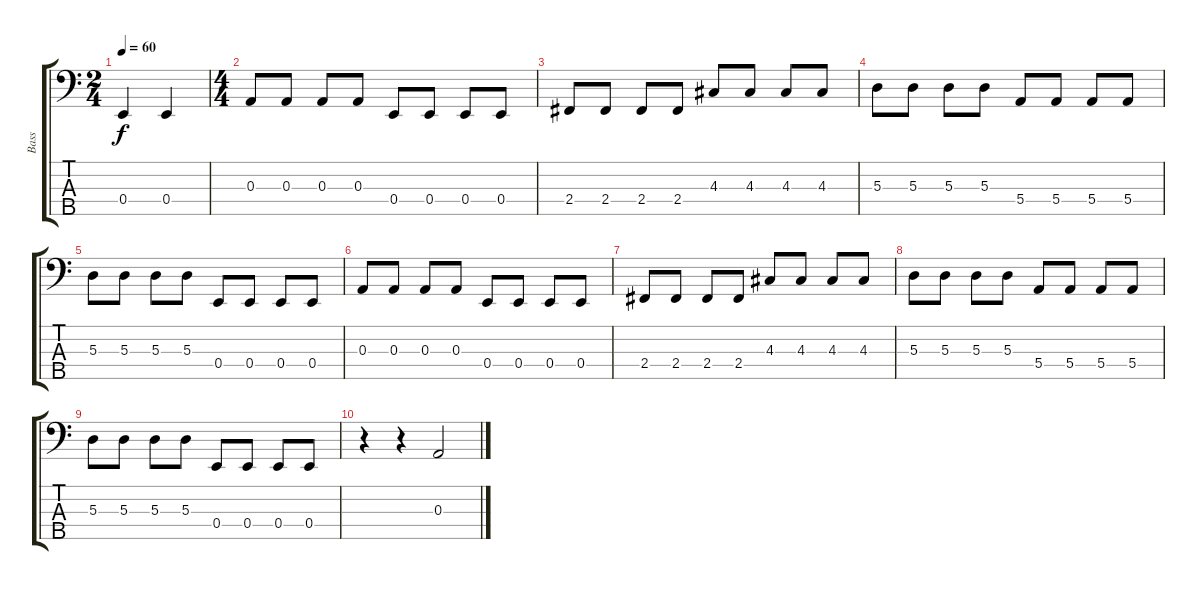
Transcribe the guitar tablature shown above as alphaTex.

\track ("Bass" "Bass") {instrument electricbassfinger}
\staff {score tabs}
\tuning (G2 D2 A1 E1 B0) {hide}
\ts (2 4)
\tempo 60
\clef f4
\ks c
0.4.4{dy f} 0.4.4 |
\ts (4 4)
0.3.8 0.3.8 0.3.8 0.3.8 0.4.8 0.4.8 0.4.8 0.4.8 |
2.4.8 2.4.8 2.4.8 2.4.8 4.3.8 4.3.8 4.3.8 4.3.8 |
5.3.8 5.3.8 5.3.8 5.3.8 5.4.8 5.4.8 5.4.8 5.4.8 |
5.3.8 5.3.8 5.3.8 5.3.8 0.4.8 0.4.8 0.4.8 0.4.8 |
0.3.8 0.3.8 0.3.8 0.3.8 0.4.8 0.4.8 0.4.8 0.4.8 |
2.4.8 2.4.8 2.4.8 2.4.8 4.3.8 4.3.8 4.3.8 4.3.8 |
5.3.8 5.3.8 5.3.8 5.3.8 5.4.8 5.4.8 5.4.8 5.4.8 |
5.3.8 5.3.8 5.3.8 5.3.8 0.4.8 0.4.8 0.4.8 0.4.8 |
r.4 r.4 0.3.2
